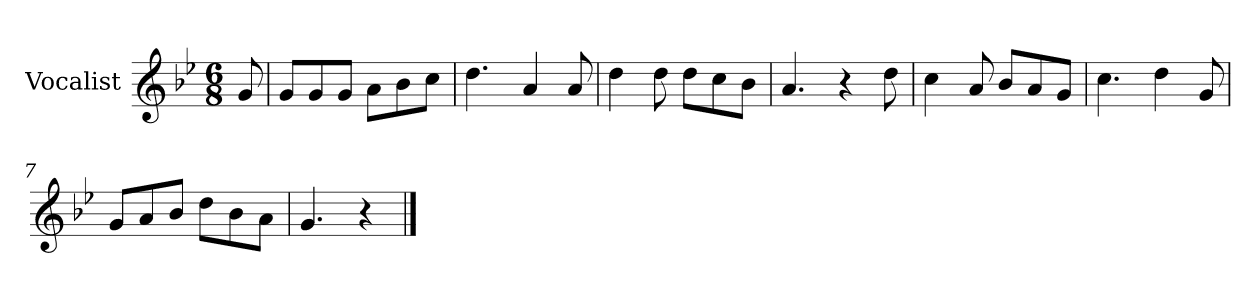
**kern
*part1
*staff1
*I"Vocalist
*k[b-e-]
*g:
*M6/8
=
8g
=1
8gL
8g
8gJ
8aL
8b-
8ccJ
=2
4.dd
4a
8a
=3
4dd
8dd
8ddL
8cc
8b-J
=4
4.a
4r
8dd
=5
4cc
8a
8b-L
8a
8gJ
=6
4.cc
4dd
8g
=7
8gL
8a
8b-J
8ddL
8b-
8aJ
=8
4.g
4r
==
*-
